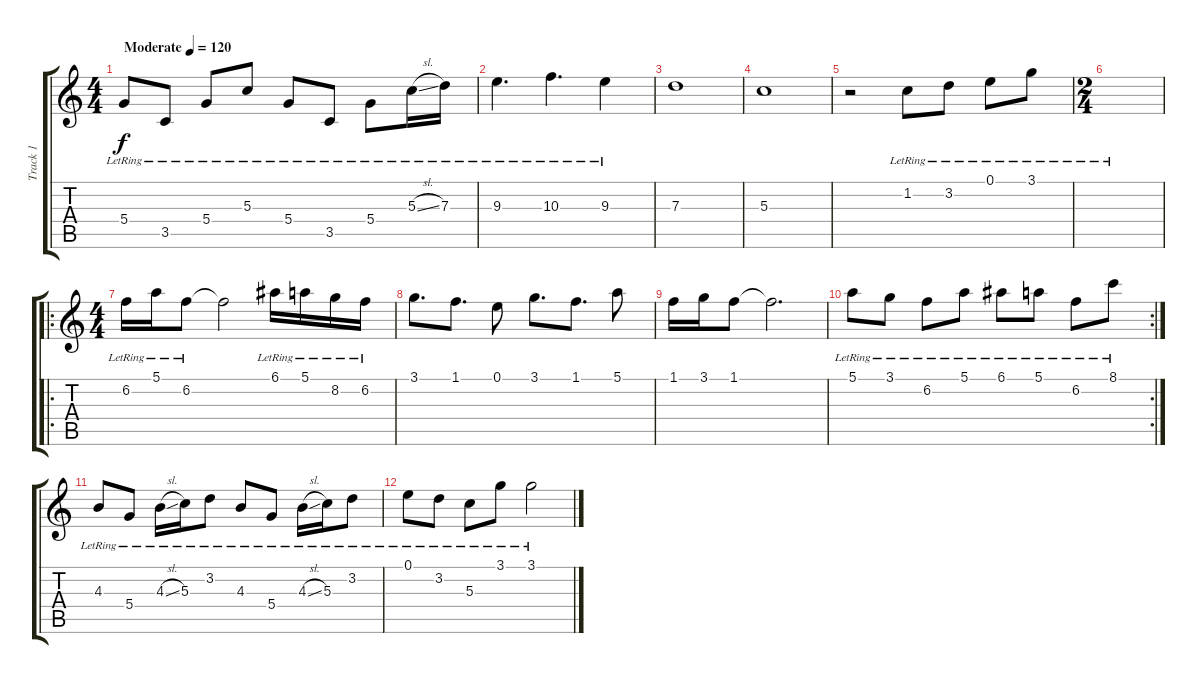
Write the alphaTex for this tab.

\track ("Track 1" "Track 1") {instrument acousticguitarsteel}
\staff {score tabs}
\tuning (E4 B3 G3 D3 A2 E2) {hide}
\ts (4 4)
\tempo (120 "Moderate")
\clef g2
\ks c
5.4{lr}.8{dy f instrument acousticguitarsteel} 3.5{lr}.8 5.4{lr}.8 5.3{lr}.8 5.4{lr}.8 3.5{lr}.8 5.4{lr}.8 5.3{sl lr}.16 7.3{lr}.16 |
9.3{lr}.4{d} 10.3{lr}.4{d} 9.3{lr}.4 |
7.3.1 |
5.3.1 |
r.2 1.2{lr}.8 3.2{lr}.8 0.1{lr}.8 3.1{lr}.8 |
\ts (2 4)
|
\ro
\ts (4 4)
6.2{lr}.16 5.1{lr}.16 6.2{lr}.8 6.2{t}.2 6.1{lr}.16 5.1{lr}.16 8.2{lr}.16 6.2{lr}.16 |
3.1.8{d} 1.1.8{d} 0.1.8 3.1.8{d} 1.1.8{d} 5.1.8 |
1.1.16 3.1.16 1.1.8 1.1{t}.2{d} |
\rc 2
5.1{lr}.8 3.1{lr}.8 6.2{lr}.8 5.1{lr}.8 6.1{lr}.8 5.1{lr}.8 6.2{lr}.8 8.1{lr}.8 |
4.3{lr}.8 5.4{lr}.8 4.3{sl lr}.16 5.3{lr}.16 3.2{lr}.8 4.3{lr}.8 5.4{lr}.8 4.3{sl lr}.16 5.3{lr}.16 3.2{lr}.8 |
0.1{lr}.8 3.2{lr}.8 5.3{lr}.8 3.1{lr}.8 3.1{lr}.2
